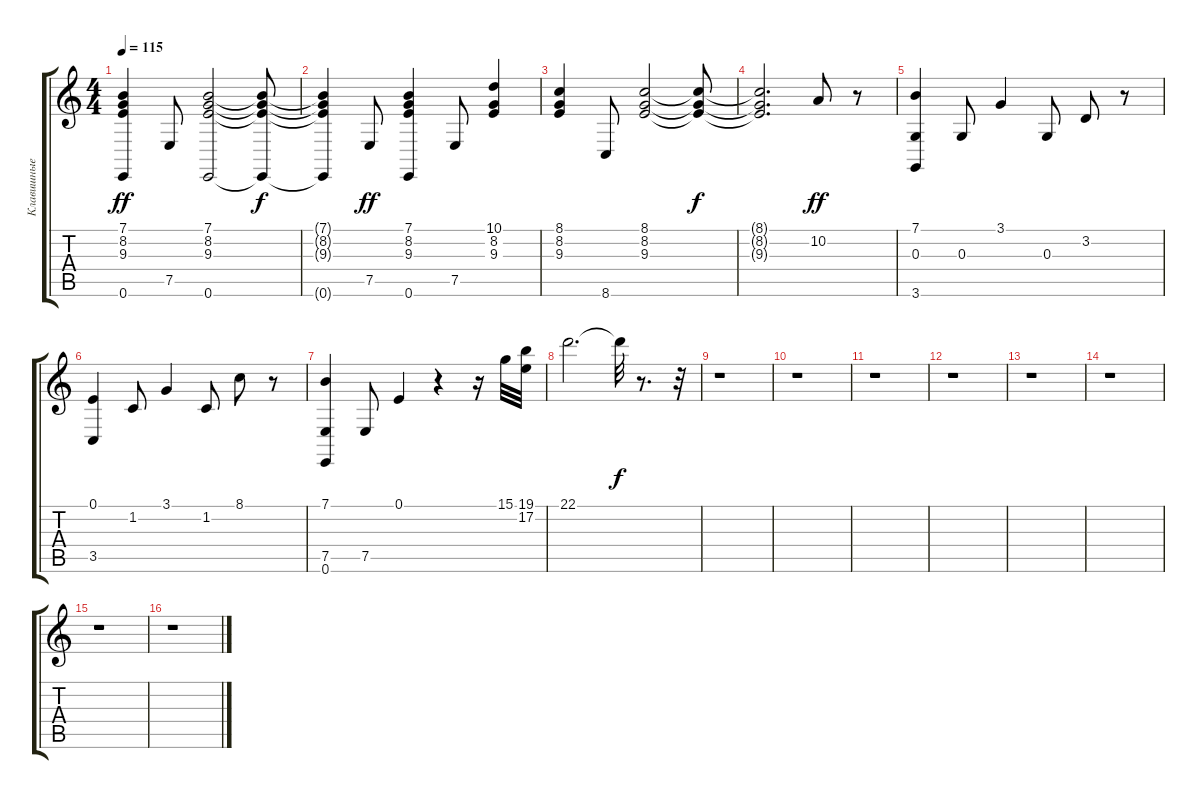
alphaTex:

\track ("Клавишные" "Клавишные") {instrument brightacousticpiano}
\staff {score tabs}
\tuning (E4 B3 G3 D3 A2 E2) {hide}
\ts (4 4)
\tempo 115
\clef g2
\ks c
(7.1 8.2 9.3 0.6).4{dy ff instrument brightacousticpiano} 7.5.8 (7.1 8.2 9.3 0.6).2 (7.1{t} 8.2{t} 9.3{t} 0.6{t}).8{dy f} |
(7.1{t} 8.2{t} 9.3{t} 0.6{t}).4 7.5.8{dy ff} (7.1 8.2 9.3 0.6).4 7.5.8 (10.1 8.2 9.3).4 |
(8.1 8.2 9.3).4 8.6.8 (8.1 8.2 9.3).2 (8.1{t} 8.2{t} 9.3{t}).8{dy f} |
(8.1{t} 8.2{t} 9.3{t}).2{d} 10.2.8{dy ff} r.8 |
(7.1 0.3 3.6).4 0.3.8 3.1.4 0.3.8 3.2.8 r.8 |
(0.1 3.5).4 1.2.8 3.1.4 1.2.8 8.1.8 r.8 |
(7.1 7.5 0.6).4 7.5.8 0.1.4 r.4 r.16 15.1.32 (19.1 17.2).32 |
22.1.2{d} 22.1{t}.32{dy f} r.8{d} r.32 |
r.1 |
r.1 |
r.1 |
r.1 |
r.1 |
r.1 |
r.1 |
r.1
